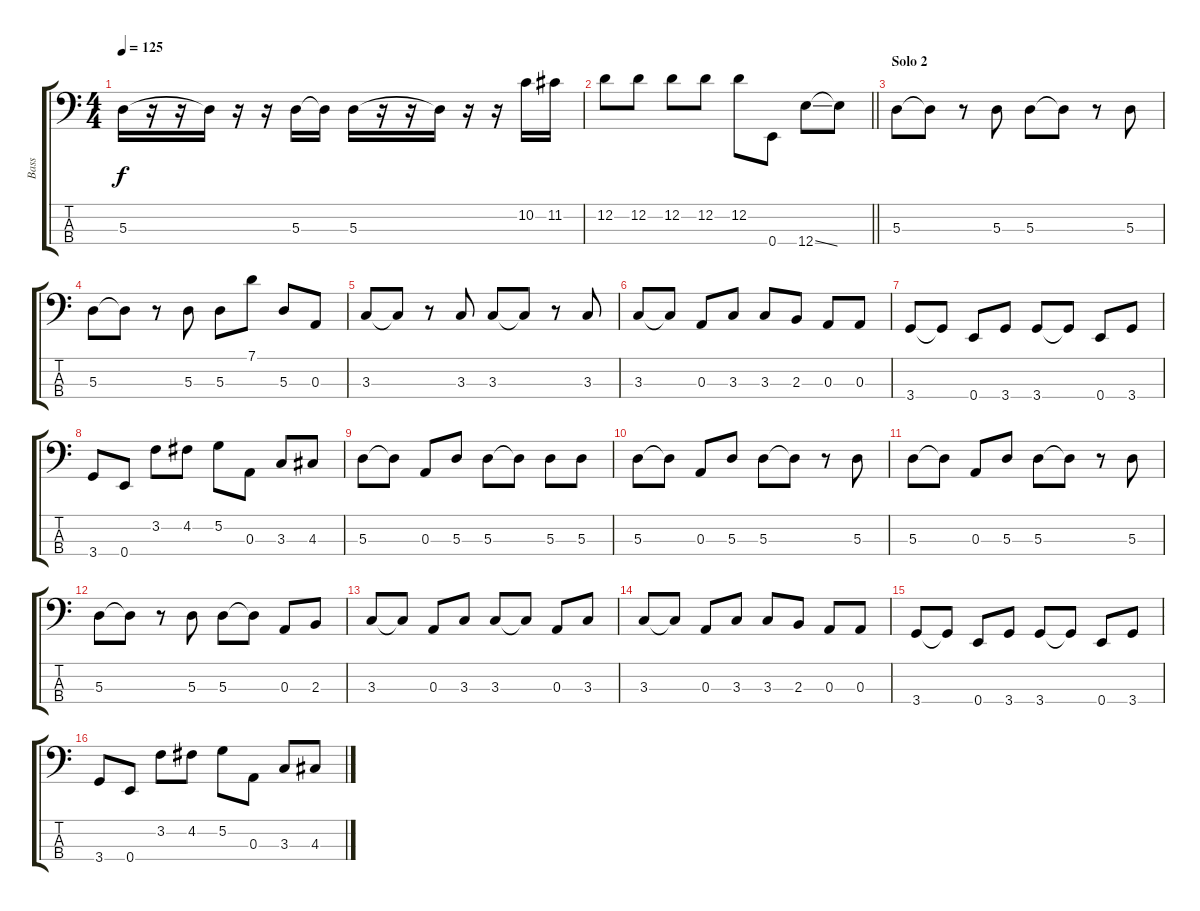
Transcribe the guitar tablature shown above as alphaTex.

\track ("Bass" "Bass") {instrument electricbasspick}
\staff {score tabs}
\tuning (G2 D2 A1 E1) {hide}
\ts (4 4)
\tempo 125
\clef f4
\ks c
5.3.16{dy f} r.16 r.16 5.3{t}.16 r.16 r.16 5.3.16 5.3{t}.16 5.3.16 r.16 r.16 5.3{t}.16 r.16 r.16 10.2.16 11.2.16 |
\barLineRight lightlight
12.2.8 12.2.8 12.2.8 12.2.8 12.2.8 0.4.8 12.4{ss}.8 12.4{t}.8 |
\section ("" "Solo 2")
5.3.8 5.3{t}.8 r.8 5.3.8 5.3.8 5.3{t}.8 r.8 5.3.8 |
5.3.8 5.3{t}.8 r.8 5.3.8 5.3.8 7.1.8 5.3.8 0.3.8 |
3.3.8 3.3{t}.8 r.8 3.3.8 3.3.8 3.3{t}.8 r.8 3.3.8 |
3.3.8 3.3{t}.8 0.3.8 3.3.8 3.3.8 2.3.8 0.3.8 0.3.8 |
3.4.8 3.4{t}.8 0.4.8 3.4.8 3.4.8 3.4{t}.8 0.4.8 3.4.8 |
3.4.8 0.4.8 3.2.8 4.2.8 5.2.8 0.3.8 3.3.8 4.3.8 |
5.3.8 5.3{t}.8 0.3.8 5.3.8 5.3.8 5.3{t}.8 5.3.8 5.3.8 |
5.3.8 5.3{t}.8 0.3.8 5.3.8 5.3.8 5.3{t}.8 r.8 5.3.8 |
5.3.8 5.3{t}.8 0.3.8 5.3.8 5.3.8 5.3{t}.8 r.8 5.3.8 |
5.3.8 5.3{t}.8 r.8 5.3.8 5.3.8 5.3{t}.8 0.3.8 2.3.8 |
3.3.8 3.3{t}.8 0.3.8 3.3.8 3.3.8 3.3{t}.8 0.3.8 3.3.8 |
3.3.8 3.3{t}.8 0.3.8 3.3.8 3.3.8 2.3.8 0.3.8 0.3.8 |
3.4.8 3.4{t}.8 0.4.8 3.4.8 3.4.8 3.4{t}.8 0.4.8 3.4.8 |
3.4.8 0.4.8 3.2.8 4.2.8 5.2.8 0.3.8 3.3.8 4.3.8
